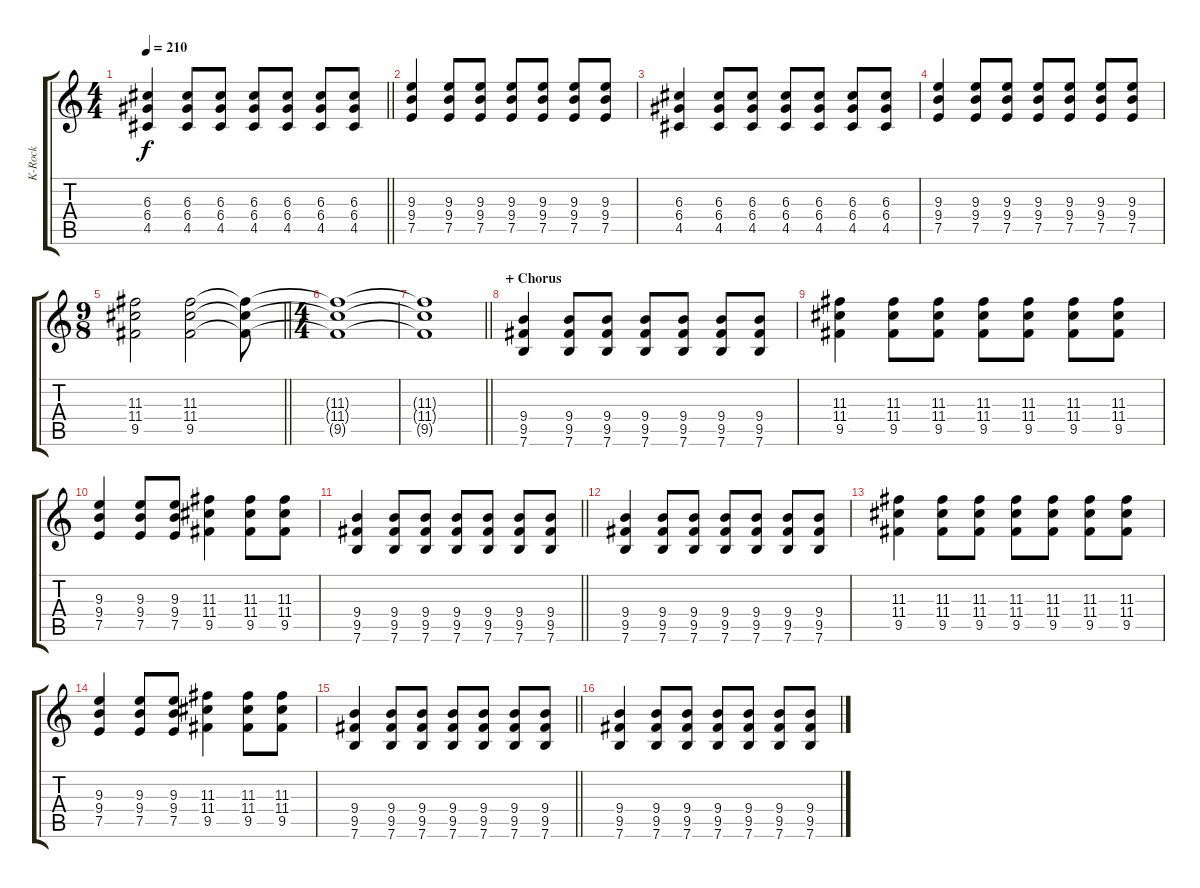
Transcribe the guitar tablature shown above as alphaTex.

\track ("K-Rock" "K-Rock") {instrument distortionguitar}
\staff {score tabs}
\tuning (E4 B3 G3 D3 A2 E2) {hide}
\ts (4 4)
\tempo 210
\clef g2
\barLineRight lightlight
\ks c
(6.3 6.4 4.5).4{dy f} (6.3 6.4 4.5).8 (6.3 6.4 4.5).8 (6.3 6.4 4.5).8 (6.3 6.4 4.5).8 (6.3 6.4 4.5).8 (6.3 6.4 4.5).8 |
(9.3 9.4 7.5).4 (9.3 9.4 7.5).8 (9.3 9.4 7.5).8 (9.3 9.4 7.5).8 (9.3 9.4 7.5).8 (9.3 9.4 7.5).8 (9.3 9.4 7.5).8 |
(6.3 6.4 4.5).4 (6.3 6.4 4.5).8 (6.3 6.4 4.5).8 (6.3 6.4 4.5).8 (6.3 6.4 4.5).8 (6.3 6.4 4.5).8 (6.3 6.4 4.5).8 |
(9.3 9.4 7.5).4 (9.3 9.4 7.5).8 (9.3 9.4 7.5).8 (9.3 9.4 7.5).8 (9.3 9.4 7.5).8 (9.3 9.4 7.5).8 (9.3 9.4 7.5).8 |
\ts (9 8)
\barLineRight lightlight
(11.3 11.4 9.5).2 (11.3 11.4 9.5).2 (11.3{t} 11.4{t} 9.5{t}).8 |
\ts (4 4)
(11.3{t} 11.4{t} 9.5{t}).1 |
\barLineRight lightlight
(11.3{t} 11.4{t} 9.5{t}).1 |
\section ("" "+ Chorus")
(9.4 9.5 7.6).4 (9.4 9.5 7.6).8 (9.4 9.5 7.6).8 (9.4 9.5 7.6).8 (9.4 9.5 7.6).8 (9.4 9.5 7.6).8 (9.4 9.5 7.6).8 |
(11.3 11.4 9.5).4 (11.3 11.4 9.5).8 (11.3 11.4 9.5).8 (11.3 11.4 9.5).8 (11.3 11.4 9.5).8 (11.3 11.4 9.5).8 (11.3 11.4 9.5).8 |
(9.3 9.4 7.5).4 (9.3 9.4 7.5).8 (9.3 9.4 7.5).8 (11.3 11.4 9.5).4 (11.3 11.4 9.5).8 (11.3 11.4 9.5).8 |
\barLineRight lightlight
(9.4 9.5 7.6).4 (9.4 9.5 7.6).8 (9.4 9.5 7.6).8 (9.4 9.5 7.6).8 (9.4 9.5 7.6).8 (9.4 9.5 7.6).8 (9.4 9.5 7.6).8 |
(9.4 9.5 7.6).4 (9.4 9.5 7.6).8 (9.4 9.5 7.6).8 (9.4 9.5 7.6).8 (9.4 9.5 7.6).8 (9.4 9.5 7.6).8 (9.4 9.5 7.6).8 |
(11.3 11.4 9.5).4 (11.3 11.4 9.5).8 (11.3 11.4 9.5).8 (11.3 11.4 9.5).8 (11.3 11.4 9.5).8 (11.3 11.4 9.5).8 (11.3 11.4 9.5).8 |
(9.3 9.4 7.5).4 (9.3 9.4 7.5).8 (9.3 9.4 7.5).8 (11.3 11.4 9.5).4 (11.3 11.4 9.5).8 (11.3 11.4 9.5).8 |
\barLineRight lightlight
(9.4 9.5 7.6).4 (9.4 9.5 7.6).8 (9.4 9.5 7.6).8 (9.4 9.5 7.6).8 (9.4 9.5 7.6).8 (9.4 9.5 7.6).8 (9.4 9.5 7.6).8 |
(9.4 9.5 7.6).4 (9.4 9.5 7.6).8 (9.4 9.5 7.6).8 (9.4 9.5 7.6).8 (9.4 9.5 7.6).8 (9.4 9.5 7.6).8 (9.4 9.5 7.6).8
